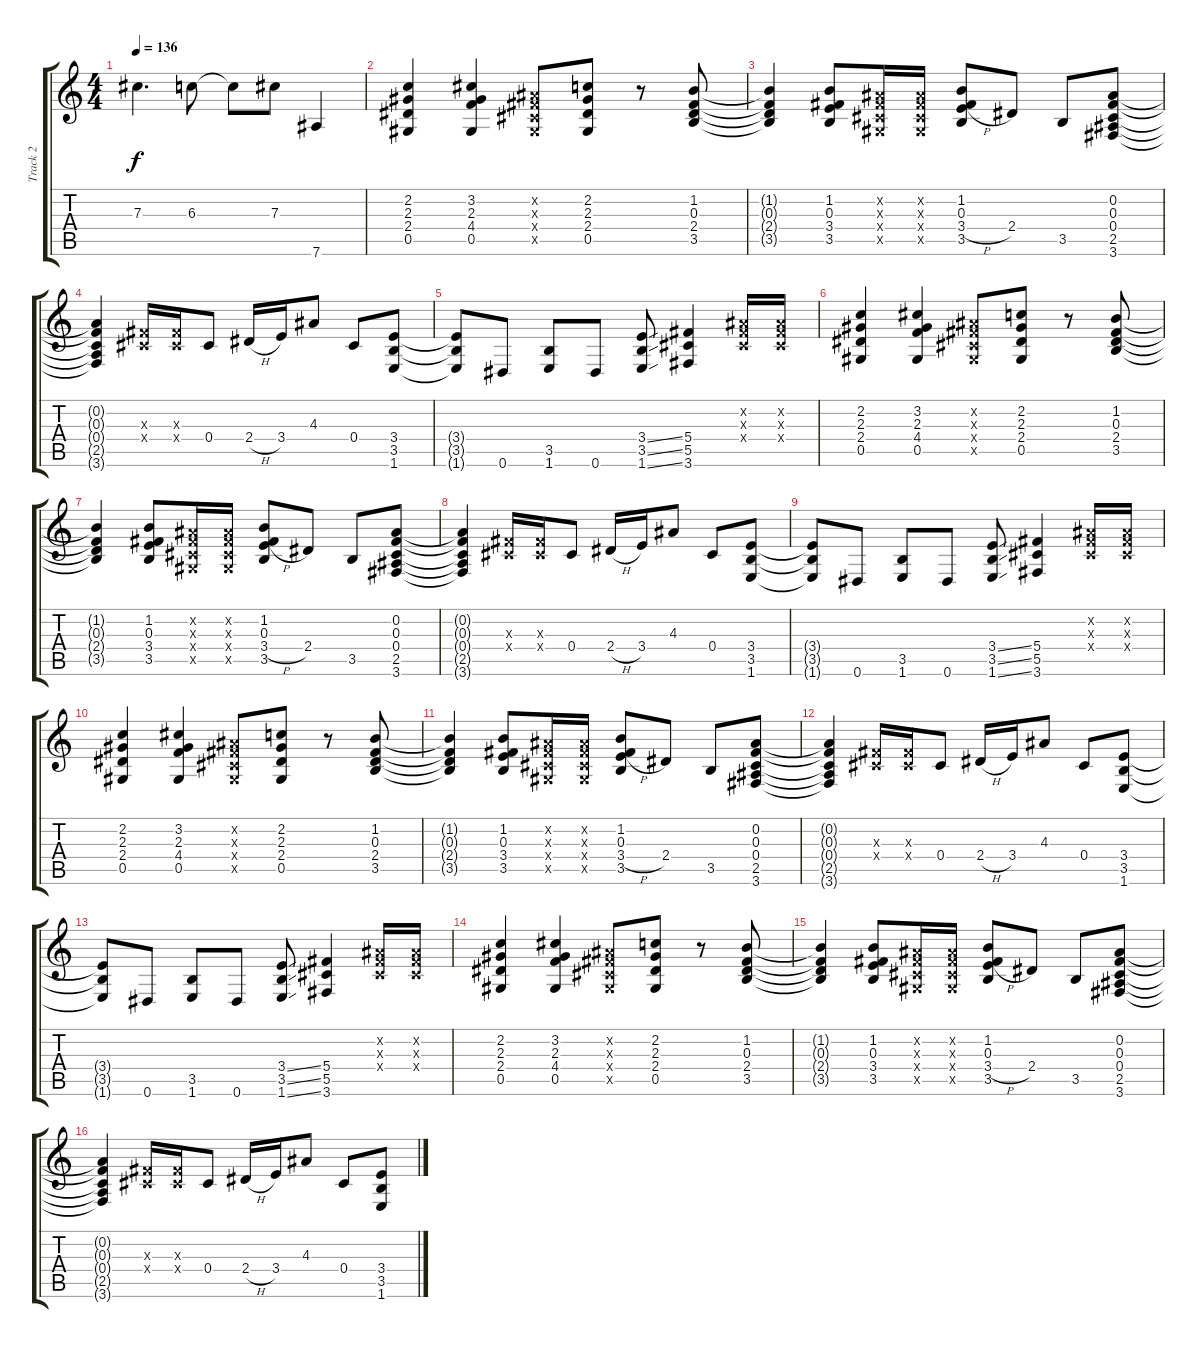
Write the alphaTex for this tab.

\track ("Track 2" "Track 2") {instrument overdrivenguitar}
\staff {score tabs}
\tuning (Eb4 Bb3 Gb3 Db3 Ab2 Eb2) {hide}
\ts (4 4)
\tempo 136
\clef g2
\ks c
7.3{t}.4{d dy f} 6.3.8 6.3{t}.8 7.3.8 7.6.4 |
(2.2 2.3 2.4 0.5).4 (3.2 2.3 4.4 0.5).4 (0.2{x} 0.3{x} 0.4{x} 0.5{x}).8 (2.2 2.3 2.4 0.5).8 r.8 (1.2 0.3 2.4 3.5).8 |
(1.2{t} 0.3{t} 2.4{t} 3.5{t}).4 (1.2 0.3 3.4 3.5).8 (0.2{x} 0.3{x} 0.4{x} 0.5{x}).16 (0.2{x} 0.3{x} 0.4{x} 0.5{x}).16 (1.2 0.3 3.4{h} 3.5).8 2.4.8 3.5.8 (0.2 0.3 0.4 2.5 3.6).8 |
(0.2{t} 0.3{t} 0.4{t} 2.5{t} 3.6{t}).4 (0.3{x} 0.4{x}).16 (0.3{x} 0.4{x}).16 0.4.8 2.4{h}.16 3.4.16 4.3.8 0.4.8 (3.4 3.5 1.6).8 |
(3.4{t} 3.5{t} 1.6{t}).8 0.6.8 (3.5 1.6).8 0.6.8 (3.4{ss} 3.5{ss} 1.6{ss}).8 (5.4 5.5 3.6).4 (0.2{x} 0.3{x} 0.4{x}).16 (0.2{x} 0.3{x} 0.4{x}).16 |
(2.2 2.3 2.4 0.5).4 (3.2 2.3 4.4 0.5).4 (0.2{x} 0.3{x} 0.4{x} 0.5{x}).8 (2.2 2.3 2.4 0.5).8 r.8 (1.2 0.3 2.4 3.5).8 |
(1.2{t} 0.3{t} 2.4{t} 3.5{t}).4 (1.2 0.3 3.4 3.5).8 (0.2{x} 0.3{x} 0.4{x} 0.5{x}).16 (0.2{x} 0.3{x} 0.4{x} 0.5{x}).16 (1.2 0.3 3.4{h} 3.5).8 2.4.8 3.5.8 (0.2 0.3 0.4 2.5 3.6).8 |
(0.2{t} 0.3{t} 0.4{t} 2.5{t} 3.6{t}).4 (0.3{x} 0.4{x}).16 (0.3{x} 0.4{x}).16 0.4.8 2.4{h}.16 3.4.16 4.3.8 0.4.8 (3.4 3.5 1.6).8 |
(3.4{t} 3.5{t} 1.6{t}).8 0.6.8 (3.5 1.6).8 0.6.8 (3.4{ss} 3.5{ss} 1.6{ss}).8 (5.4 5.5 3.6).4 (0.2{x} 0.3{x} 0.4{x}).16 (0.2{x} 0.3{x} 0.4{x}).16 |
(2.2 2.3 2.4 0.5).4 (3.2 2.3 4.4 0.5).4 (0.2{x} 0.3{x} 0.4{x} 0.5{x}).8 (2.2 2.3 2.4 0.5).8 r.8 (1.2 0.3 2.4 3.5).8 |
(1.2{t} 0.3{t} 2.4{t} 3.5{t}).4 (1.2 0.3 3.4 3.5).8 (0.2{x} 0.3{x} 0.4{x} 0.5{x}).16 (0.2{x} 0.3{x} 0.4{x} 0.5{x}).16 (1.2 0.3 3.4{h} 3.5).8 2.4.8 3.5.8 (0.2 0.3 0.4 2.5 3.6).8 |
(0.2{t} 0.3{t} 0.4{t} 2.5{t} 3.6{t}).4 (0.3{x} 0.4{x}).16 (0.3{x} 0.4{x}).16 0.4.8 2.4{h}.16 3.4.16 4.3.8 0.4.8 (3.4 3.5 1.6).8 |
(3.4{t} 3.5{t} 1.6{t}).8 0.6.8 (3.5 1.6).8 0.6.8 (3.4{ss} 3.5{ss} 1.6{ss}).8 (5.4 5.5 3.6).4 (0.2{x} 0.3{x} 0.4{x}).16 (0.2{x} 0.3{x} 0.4{x}).16 |
(2.2 2.3 2.4 0.5).4 (3.2 2.3 4.4 0.5).4 (0.2{x} 0.3{x} 0.4{x} 0.5{x}).8 (2.2 2.3 2.4 0.5).8 r.8 (1.2 0.3 2.4 3.5).8 |
(1.2{t} 0.3{t} 2.4{t} 3.5{t}).4 (1.2 0.3 3.4 3.5).8 (0.2{x} 0.3{x} 0.4{x} 0.5{x}).16 (0.2{x} 0.3{x} 0.4{x} 0.5{x}).16 (1.2 0.3 3.4{h} 3.5).8 2.4.8 3.5.8 (0.2 0.3 0.4 2.5 3.6).8 |
(0.2{t} 0.3{t} 0.4{t} 2.5{t} 3.6{t}).4 (0.3{x} 0.4{x}).16 (0.3{x} 0.4{x}).16 0.4.8 2.4{h}.16 3.4.16 4.3.8 0.4.8 (3.4 3.5 1.6).8
